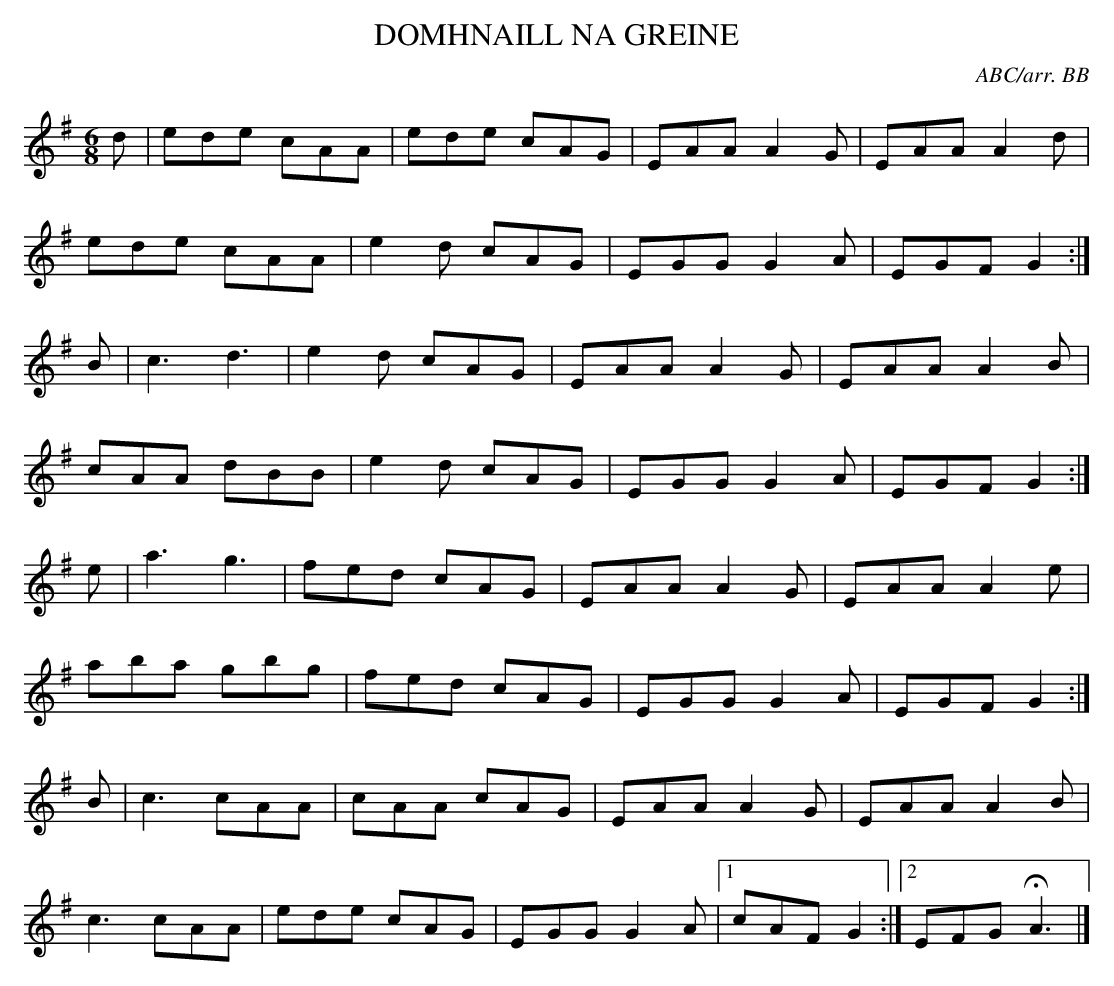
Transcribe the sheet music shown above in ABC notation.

X:1
T:DOMHNAILL NA GREINE
C:ABC/arr. BB
M:6/8
L:1/8
K:Ador
d|ede cAA|ede cAG|EAA A2G|EAA A2d|
ede cAA|e2d cAG|EGG G2A|EGF G2 :|
B|c3 d3|e2d cAG|EAA A2G|EAA A2B|
cAA dBB|e2d cAG|EGG G2A|EGF G2 :|
e|a3 g3|fed cAG|EAA A2G|EAA A2 e|
aba gbg|fed cAG|EGG G2A|EGF G2 :|
B|c3 cAA|cAA cAG|EAA A2G|EAA A2B|
c3 cAA|ede cAG|EGG G2A|1 cAF G2 :|\
[2 EFG HA3|]
